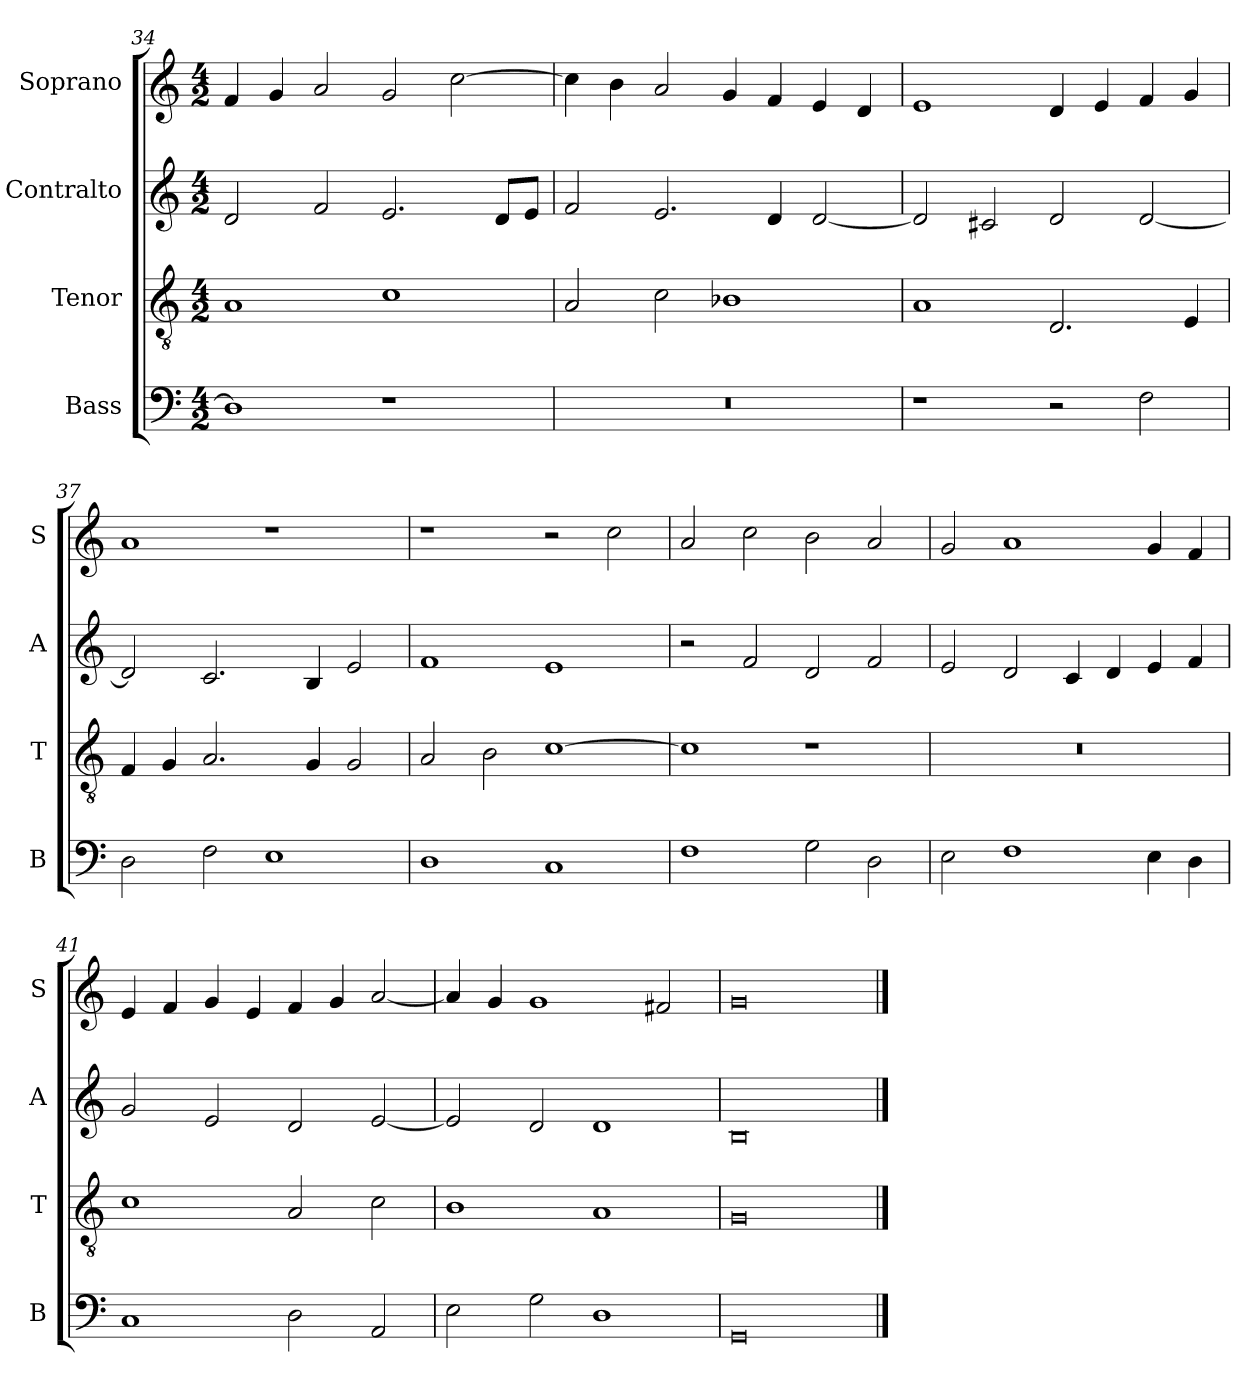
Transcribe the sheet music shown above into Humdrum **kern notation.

**kern	**kern	**kern	**kern
*part4	*part3	*part2	*part1
*staff4	*staff3	*staff2	*staff1
*I"Bass	*I"Tenor	*I"Contralto	*I"Soprano
*I'B	*I'T	*I'A	*I'S
*clefF4	*clefGv2	*clefG2	*clefG2
*k[]	*k[]	*k[]	*k[]
*G:mix	*G:mix	*G:mix	*G:mix
*M4/2	*M4/2	*M4/2	*M4/2
=34	=34	=34	=34
1D]	1A	2d	4f
.	.	.	4g
.	.	2f	2a
1r	1c	2.e	2g
.	.	.	[2cc
.	.	8d/L	.
.	.	8e/J	.
=35	=35	=35	=35
0r	2A	2f	4cc]
.	.	.	4b
.	2c	2.e	2a
.	1B-X	.	4g
.	.	4d	4f
.	.	[2d	4e
.	.	.	4d
=36	=36	=36	=36
1r	1A	2d]	1e
.	.	2c#X	.
2r	2.D	2d	4d
.	.	.	4e
2F	.	[2d	4f
.	4E	.	4g
=37	=37	=37	=37
2D	4F	2d]	1a
.	4G	.	.
2F	2.A	2.c	.
1E	.	.	1r
.	4G	4B	.
.	2G	2e	.
=38	=38	=38	=38
1D	2A	1f	1r
.	2B	.	.
1C	[1c	1e	2r
.	.	.	2cc
=39	=39	=39	=39
1F	1c]	2r	2a
.	.	2f	2cc
2G	1r	2d	2b
2D	.	2f	2a
=40	=40	=40	=40
2E	0r	2e	2g
1F	.	2d	1a
.	.	4c	.
.	.	4d	.
4E	.	4e	4g
4D	.	4f	4f
=41	=41	=41	=41
1C	1c	2g	4e
.	.	.	4f
.	.	2e	4g
.	.	.	4e
2D	2A	2d	4f
.	.	.	4g
2AA	2c	[2e	[2a
=42	=42	=42	=42
2E	1B	2e]	4a]
.	.	.	4g
2G	.	2d	1g
1D	1A	1d	.
.	.	.	2f#X
=43	=43	=43	=43
0GG	0G	0B	0g
==	==	==	==
*-	*-	*-	*-
